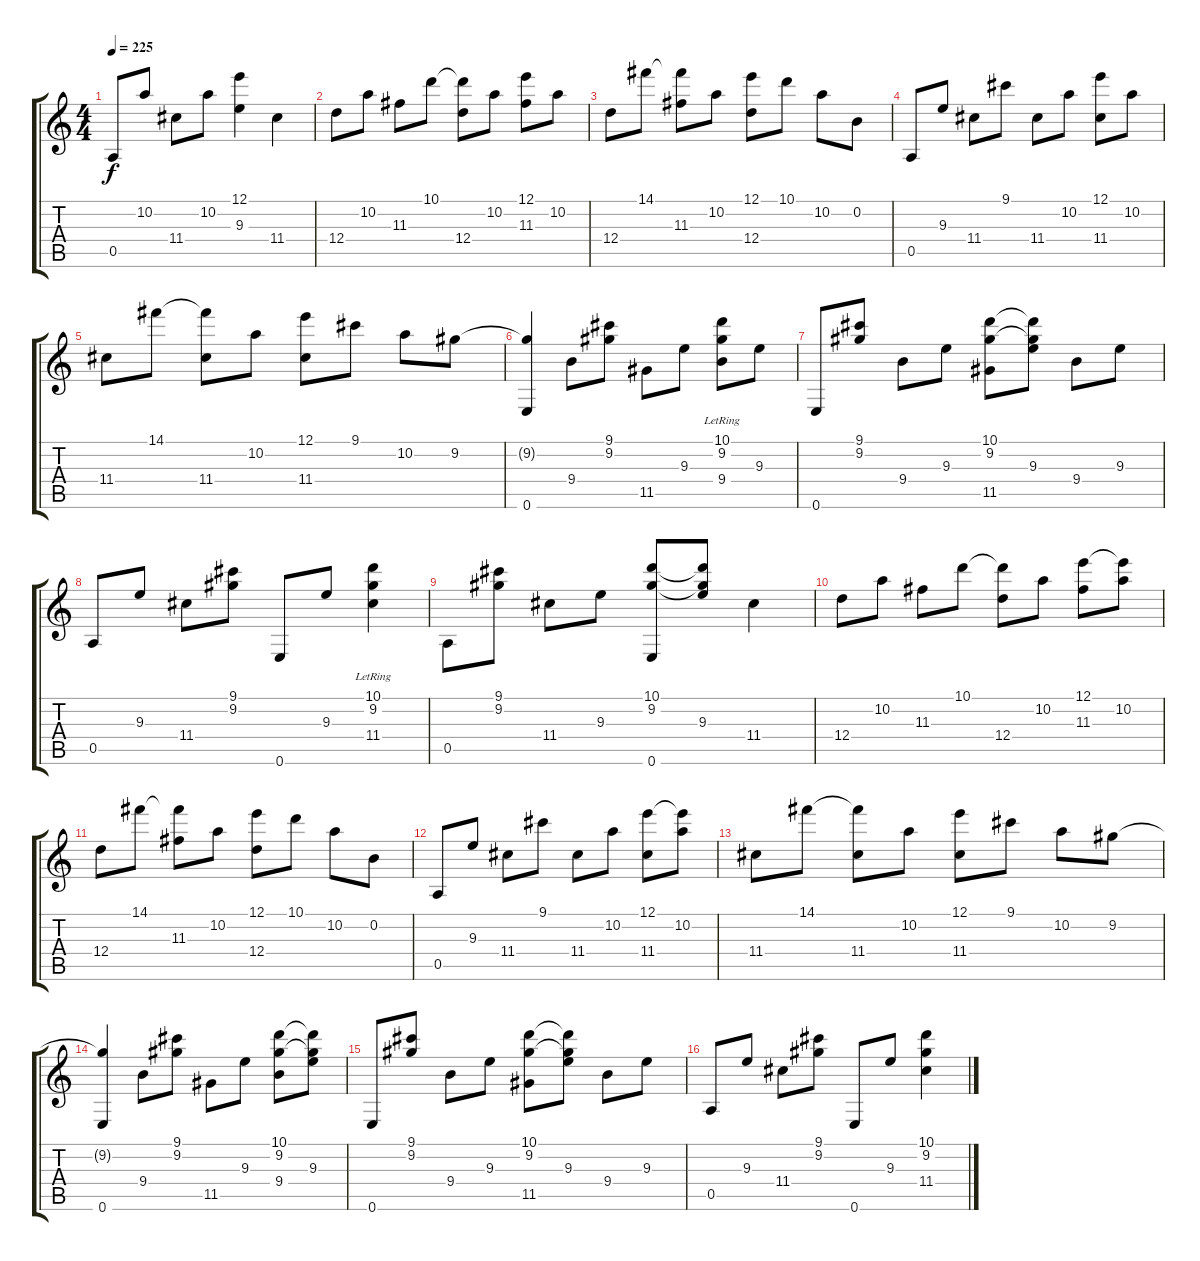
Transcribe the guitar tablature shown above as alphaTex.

\track "" {instrument acousticguitarsteel}
\staff {score tabs}
\tuning (E4 B3 G3 D3 A2 E2) {hide}
\ts (4 4)
\tempo 225
\clef g2
\ks c
0.5.8{dy f} 10.2.8 11.4.8 10.2.8 (12.1 9.3).4 11.4.4 |
12.4.8 10.2.8 11.3.8 10.1.8 (10.1{t} 12.4).8 10.2.8 (12.1 11.3).8 10.2.8 |
12.4.8 14.1.8 (14.1{t} 11.3).8 10.2.8 (12.1 12.4).8 10.1.8 10.2.8 0.2.8 |
0.5.8 9.3.8 11.4.8 9.1.8 11.4.8 10.2.8 (12.1 11.4).8 10.2.8 |
11.4.8 14.1.8 (14.1{t} 11.4).8 10.2.8 (12.1 11.4).8 9.1.8 10.2.8 9.2.8 |
(9.2{t} 0.6).4 9.4.8 (9.1 9.2).8 11.5.8 9.3.8 (10.1{lr} 9.2{lr} 9.4).8 9.3.8 |
0.6.8 (9.1 9.2).8 9.4.8 9.3.8 (10.1 9.2 11.5).8 (10.1{t} 9.2{t} 9.3).8 9.4.8 9.3.8 |
0.5.8 9.3.8 11.4.8 (9.1 9.2).8 0.6.8 9.3.8 (10.1{lr} 9.2{lr} 11.4).4 |
0.5.8 (9.1 9.2).8 11.4.8 9.3.8 (10.1 9.2 0.6).8 (10.1{t} 9.2{t} 9.3).8 11.4.4 |
12.4.8 10.2.8 11.3.8 10.1.8 (10.1{t} 12.4).8 10.2.8 (12.1 11.3).8 (12.1{t} 10.2).8 |
12.4.8 14.1.8 (14.1{t} 11.3).8 10.2.8 (12.1 12.4).8 10.1.8 10.2.8 0.2.8 |
0.5.8 9.3.8 11.4.8 9.1.8 11.4.8 10.2.8 (12.1 11.4).8 (12.1{t} 10.2).8 |
11.4.8 14.1.8 (14.1{t} 11.4).8 10.2.8 (12.1 11.4).8 9.1.8 10.2.8 9.2.8 |
(9.2{t} 0.6).4 9.4.8 (9.1 9.2).8 11.5.8 9.3.8 (10.1 9.2 9.4).8 (10.1{t} 9.2{t} 9.3).8 |
0.6.8 (9.1 9.2).8 9.4.8 9.3.8 (10.1 9.2 11.5).8 (10.1{t} 9.2{t} 9.3).8 9.4.8 9.3.8 |
0.5.8 9.3.8 11.4.8 (9.1 9.2).8 0.6.8 9.3.8 (10.1 9.2 11.4).4
